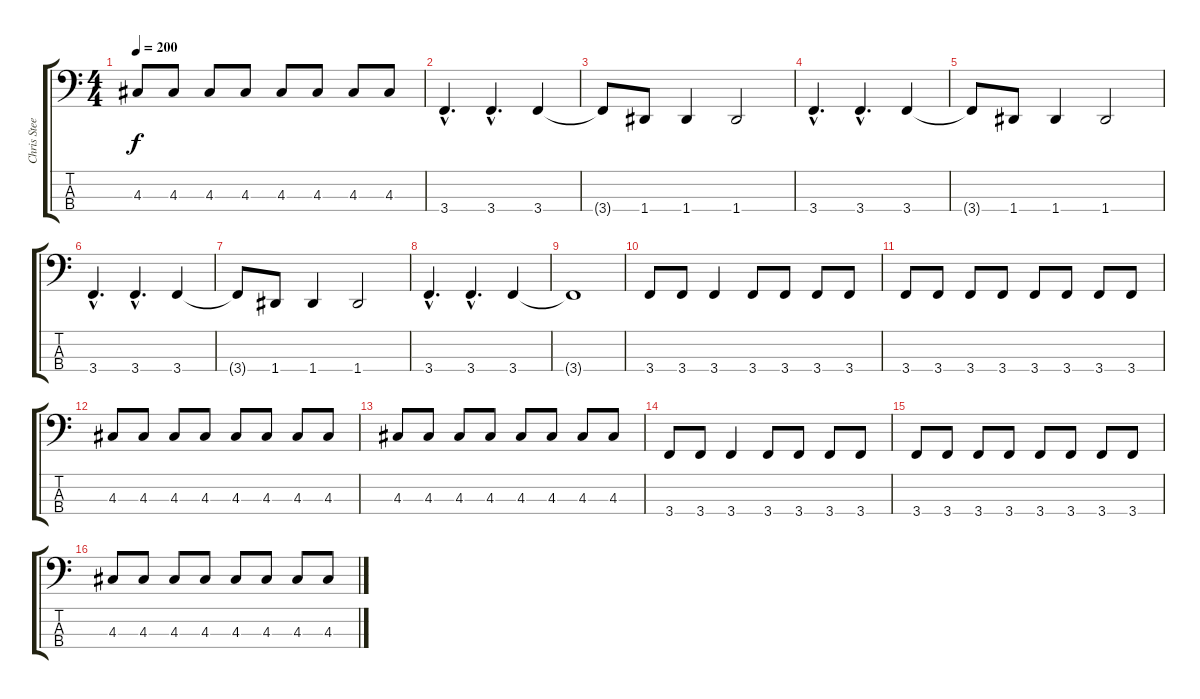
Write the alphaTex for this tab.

\track ("Chris Steele (Bass)" "Chris Stee") {instrument electricbasspick}
\staff {score tabs}
\tuning (G2 D2 A1 D1) {hide}
\ts (4 4)
\tempo 200
\clef f4
\ks c
4.3.8{dy f} 4.3.8 4.3.8 4.3.8 4.3.8 4.3.8 4.3.8 4.3.8 |
3.4{hac}.4{d} 3.4{hac}.4{d} 3.4.4 |
3.4{t}.8 1.4.8 1.4.4 1.4.2 |
3.4{hac}.4{d} 3.4{hac}.4{d} 3.4.4 |
3.4{t}.8 1.4.8 1.4.4 1.4.2 |
3.4{hac}.4{d} 3.4{hac}.4{d} 3.4.4 |
3.4{t}.8 1.4.8 1.4.4 1.4.2 |
3.4{hac}.4{d} 3.4{hac}.4{d} 3.4.4 |
3.4{t}.1 |
3.4.8 3.4.8 3.4.4 3.4.8 3.4.8 3.4.8 3.4.8 |
3.4.8 3.4.8 3.4.8 3.4.8 3.4.8 3.4.8 3.4.8 3.4.8 |
4.3.8 4.3.8 4.3.8 4.3.8 4.3.8 4.3.8 4.3.8 4.3.8 |
4.3.8 4.3.8 4.3.8 4.3.8 4.3.8 4.3.8 4.3.8 4.3.8 |
3.4.8 3.4.8 3.4.4 3.4.8 3.4.8 3.4.8 3.4.8 |
3.4.8 3.4.8 3.4.8 3.4.8 3.4.8 3.4.8 3.4.8 3.4.8 |
4.3.8 4.3.8 4.3.8 4.3.8 4.3.8 4.3.8 4.3.8 4.3.8
